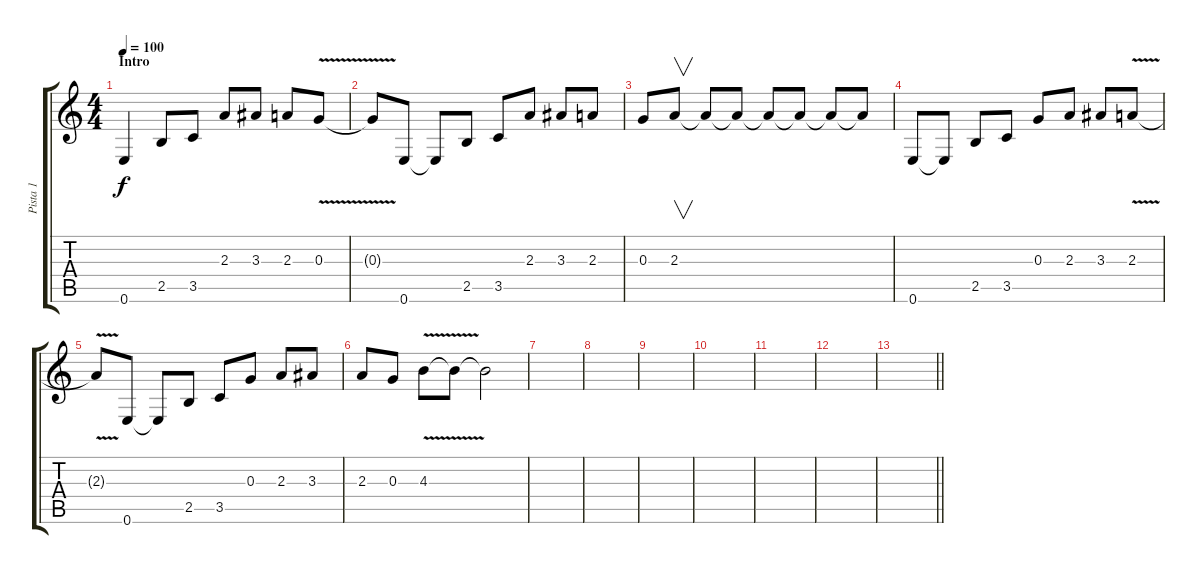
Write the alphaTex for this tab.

\track ("Pista 1" "Pista 1") {instrument electricguitarclean}
\staff {score tabs}
\tuning (E4 B3 G3 D3 A2 E2) {hide}
\ts (4 4)
\section ("" "Intro")
\tempo 100
\clef g2
\ks c
0.6.4{dy f instrument electricguitarclean} 2.5.8 3.5.8 2.3.8 3.3.8 2.3.8 0.3{v}.8 |
0.3{t}.8 0.6.8 0.6{t}.8 2.5.8 3.5.8 2.3.8 3.3.8 2.3.8 |
0.3.8 2.3.8{v} 2.3{t}.8 2.3{t}.8 2.3{t}.8 2.3{t}.8 2.3{t}.8 2.3{t}.8 |
0.6.8 0.6{t}.8 2.5.8 3.5.8 0.3.8 2.3.8 3.3.8 2.3{v}.8 |
2.3{t}.8 0.6.8 0.6{t}.8 2.5.8 3.5.8 0.3.8 2.3.8 3.3.8 |
2.3.8 0.3.8 4.3{v}.8 4.3{t}.8 4.3{t}.2 |
|
|
|
|
|
|
\barLineRight lightlight
